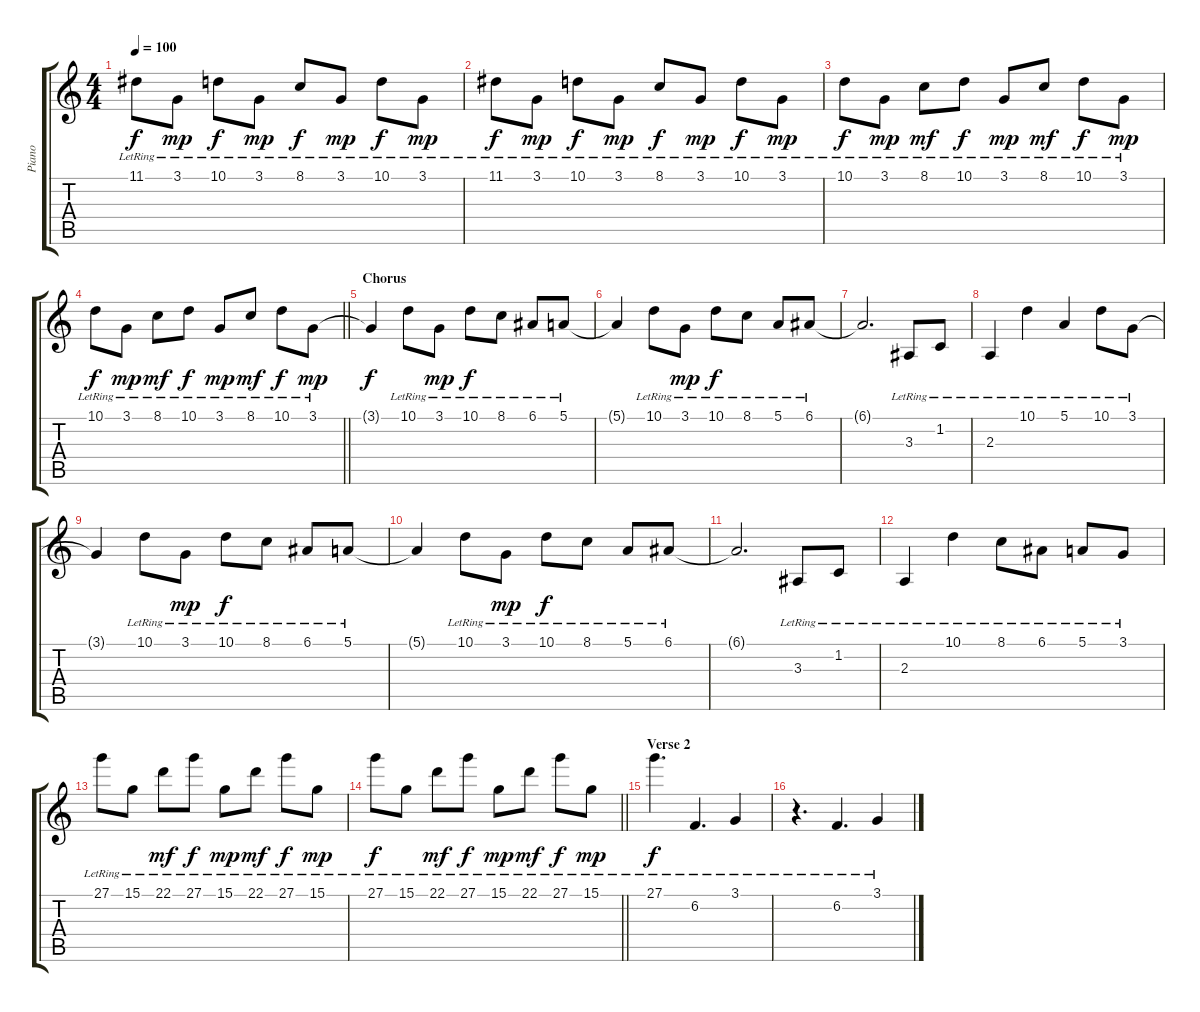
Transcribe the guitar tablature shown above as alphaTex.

\track ("Piano" "Piano") {instrument acousticgrandpiano}
\staff {score tabs}
\tuning (E4 B3 G3 D3 A2 E2) {hide}
\ts (4 4)
\tempo 100
\clef g2
\ks c
11.1{lr}.8{dy f} 3.1{lr}.8{dy mp} 10.1{lr}.8{dy f} 3.1{lr}.8{dy mp} 8.1{lr}.8{dy f} 3.1{lr}.8{dy mp} 10.1{lr}.8{dy f} 3.1{lr}.8{dy mp} |
11.1{lr}.8{dy f} 3.1{lr}.8{dy mp} 10.1{lr}.8{dy f} 3.1{lr}.8{dy mp} 8.1{lr}.8{dy f} 3.1{lr}.8{dy mp} 10.1{lr}.8{dy f} 3.1{lr}.8{dy mp} |
10.1{lr}.8{dy f} 3.1{lr}.8{dy mp} 8.1{lr}.8{dy mf} 10.1{lr}.8{dy f} 3.1{lr}.8{dy mp} 8.1{lr}.8{dy mf} 10.1{lr}.8{dy f} 3.1{lr}.8{dy mp} |
\barLineRight lightlight
10.1{lr}.8{dy f} 3.1{lr}.8{dy mp} 8.1{lr}.8{dy mf} 10.1{lr}.8{dy f} 3.1{lr}.8{dy mp} 8.1{lr}.8{dy mf} 10.1{lr}.8{dy f} 3.1{lr}.8{dy mp} |
\section ("" "Chorus")
3.1{t}.4{dy f} 10.1{lr}.8 3.1{lr}.8{dy mp} 10.1{lr}.8{dy f} 8.1{lr}.8 6.1{lr}.8 5.1{lr}.8 |
5.1{t}.4 10.1{lr}.8 3.1{lr}.8{dy mp} 10.1{lr}.8{dy f} 8.1{lr}.8 5.1{lr}.8 6.1{lr}.8 |
6.1{t}.2{d} 3.3{lr}.8 1.2{lr}.8 |
2.3{lr}.4 10.1{lr}.4 5.1{lr}.4 10.1{lr}.8 3.1{lr}.8 |
3.1{t}.4 10.1{lr}.8 3.1{lr}.8{dy mp} 10.1{lr}.8{dy f} 8.1{lr}.8 6.1{lr}.8 5.1{lr}.8 |
5.1{t}.4 10.1{lr}.8 3.1{lr}.8{dy mp} 10.1{lr}.8{dy f} 8.1{lr}.8 5.1{lr}.8 6.1{lr}.8 |
6.1{t}.2{d} 3.3{lr}.8 1.2{lr}.8 |
2.3{lr}.4 10.1{lr}.4 8.1{lr}.8 6.1{lr}.8 5.1{lr}.8 3.1{lr}.8 |
27.1{lr}.8 15.1{lr}.8 22.1{lr}.8{dy mf} 27.1{lr}.8{dy f} 15.1{lr}.8{dy mp} 22.1{lr}.8{dy mf} 27.1{lr}.8{dy f} 15.1{lr}.8{dy mp} |
\barLineRight lightlight
27.1{lr}.8{dy f} 15.1{lr}.8 22.1{lr}.8{dy mf} 27.1{lr}.8{dy f} 15.1{lr}.8{dy mp} 22.1{lr}.8{dy mf} 27.1{lr}.8{dy f} 15.1{lr}.8{dy mp} |
\section ("" "Verse 2")
27.1{lr}.4{d dy f} 6.2{lr}.4{d} 3.1{lr}.4 |
r.4{d} 6.2{lr}.4{d} 3.1{lr}.4
